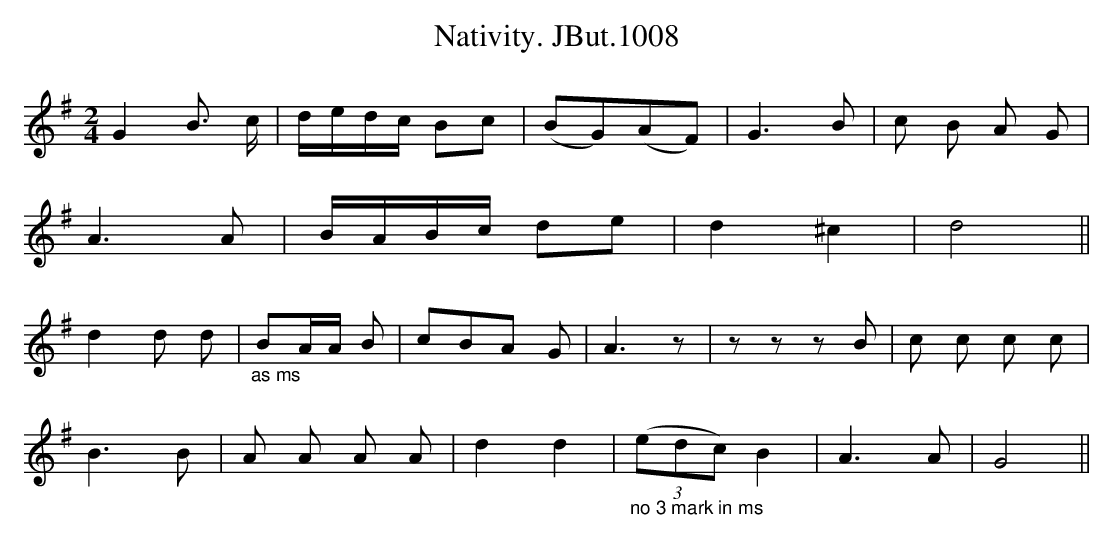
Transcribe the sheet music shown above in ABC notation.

X:1
T:Nativity. JBut.1008
M:2/4
L:1/8
K:G
G2B >c|d/e/d/c/ Bc|(BG)(AF)|G3 B|c B A G|
A3A|B/A/B/c/ de|d2^c2|d4||
d2d d|"_as ms"BA/A/ B|cBA G|A3z|zzzB|c c c c|
B3B|A A A A|d2d2|"_no 3 mark in ms"(3(edc)B2|A3A|G4||
